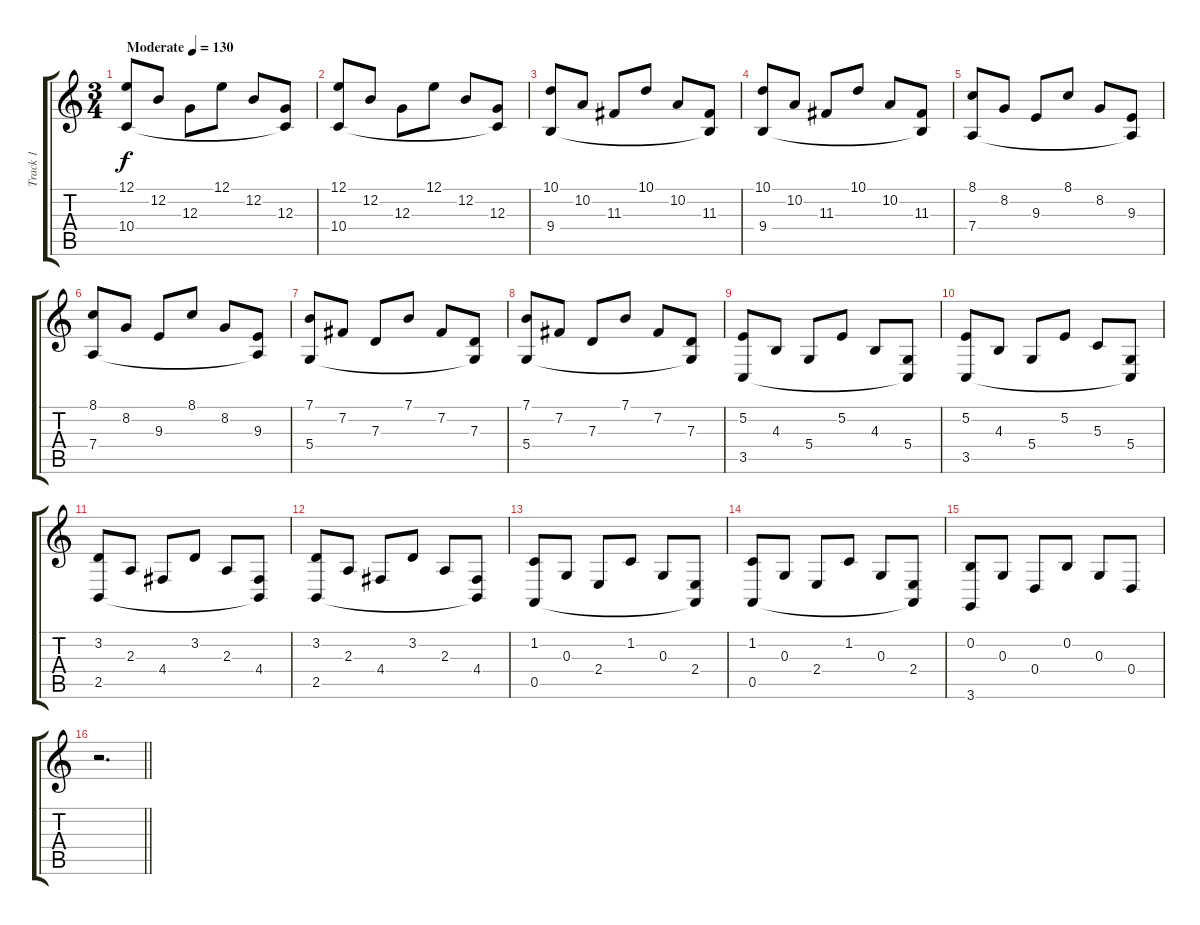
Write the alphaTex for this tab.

\track ("Track 1" "Track 1") {instrument acousticgrandpiano}
\staff {score tabs}
\tuning (E4 B3 G3 D3 A2 E2) {hide}
\ts (3 4)
\tempo (130 "Moderate")
\clef g2
\ks c
(12.1 10.4).8{dy f instrument acousticgrandpiano} 12.2.8 12.3.8 12.1.8 12.2.8 (12.3 10.4{t}).8 |
(12.1 10.4).8 12.2.8 12.3.8 12.1.8 12.2.8 (12.3 10.4{t}).8 |
(10.1 9.4).8 10.2.8 11.3.8 10.1.8 10.2.8 (11.3 9.4{t}).8 |
(10.1 9.4).8 10.2.8 11.3.8 10.1.8 10.2.8 (11.3 9.4{t}).8 |
(8.1 7.4).8 8.2.8 9.3.8 8.1.8 8.2.8 (9.3 7.4{t}).8 |
(8.1 7.4).8 8.2.8 9.3.8 8.1.8 8.2.8 (9.3 7.4{t}).8 |
(7.1 5.4).8 7.2.8 7.3.8 7.1.8 7.2.8 (7.3 5.4{t}).8 |
(7.1 5.4).8 7.2.8 7.3.8 7.1.8 7.2.8 (7.3 5.4{t}).8 |
(5.2 3.5).8 4.3.8 5.4.8 5.2.8 4.3.8 (5.4 3.5{t}).8 |
(5.2 3.5).8 4.3.8 5.4.8 5.2.8 5.3.8 (5.4 3.5{t}).8 |
(3.2 2.5).8 2.3.8 4.4.8 3.2.8 2.3.8 (4.4 2.5{t}).8 |
(3.2 2.5).8 2.3.8 4.4.8 3.2.8 2.3.8 (4.4 2.5{t}).8 |
(1.2 0.5).8 0.3.8 2.4.8 1.2.8 0.3.8 (2.4 0.5{t}).8 |
(1.2 0.5).8 0.3.8 2.4.8 1.2.8 0.3.8 (2.4 0.5{t}).8 |
(0.2 3.6).8 0.3.8 0.4.8 0.2.8 0.3.8 0.4.8 |
\barLineRight lightlight
r.2{d}
